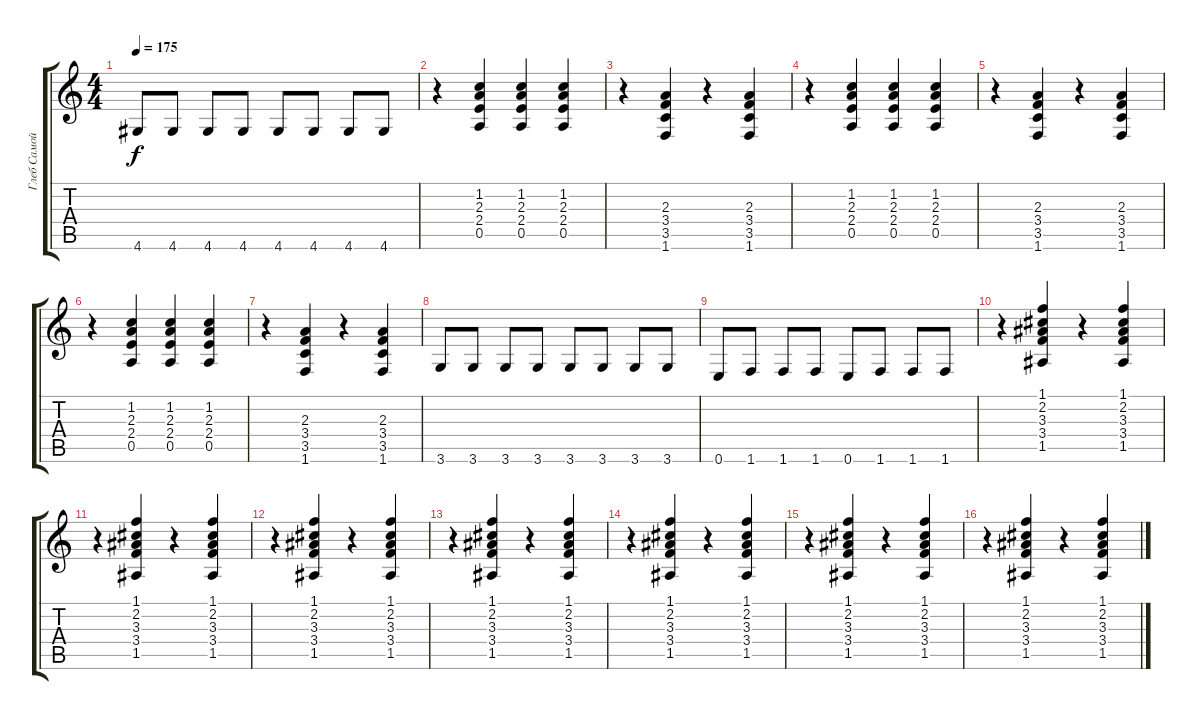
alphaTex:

\track ("Глеб Самойлов" "Глеб Самой") {instrument distortionguitar}
\staff {score tabs}
\tuning (E4 B3 G3 D3 A2 E2) {hide}
\ts (4 4)
\tempo 175
\clef g2
\ks c
4.6.8{dy f} 4.6.8 4.6.8 4.6.8 4.6.8 4.6.8 4.6.8 4.6.8 |
r.4 (1.2 2.3 2.4 0.5).4 (1.2 2.3 2.4 0.5).4 (1.2 2.3 2.4 0.5).4 |
r.4 (2.3 3.4 3.5 1.6).4 r.4 (2.3 3.4 3.5 1.6).4 |
r.4 (1.2 2.3 2.4 0.5).4 (1.2 2.3 2.4 0.5).4 (1.2 2.3 2.4 0.5).4 |
r.4 (2.3 3.4 3.5 1.6).4 r.4 (2.3 3.4 3.5 1.6).4 |
r.4 (1.2 2.3 2.4 0.5).4 (1.2 2.3 2.4 0.5).4 (1.2 2.3 2.4 0.5).4 |
r.4 (2.3 3.4 3.5 1.6).4 r.4 (2.3 3.4 3.5 1.6).4 |
3.6.8 3.6.8 3.6.8 3.6.8 3.6.8 3.6.8 3.6.8 3.6.8 |
0.6.8 1.6.8 1.6.8 1.6.8 0.6.8 1.6.8 1.6.8 1.6.8 |
r.4 (1.1 2.2 3.3 3.4 1.5).4 r.4 (1.1 2.2 3.3 3.4 1.5).4 |
r.4 (1.1 2.2 3.3 3.4 1.5).4 r.4 (1.1 2.2 3.3 3.4 1.5).4 |
r.4 (1.1 2.2 3.3 3.4 1.5).4 r.4 (1.1 2.2 3.3 3.4 1.5).4 |
r.4 (1.1 2.2 3.3 3.4 1.5).4 r.4 (1.1 2.2 3.3 3.4 1.5).4 |
r.4 (1.1 2.2 3.3 3.4 1.5).4 r.4 (1.1 2.2 3.3 3.4 1.5).4 |
r.4 (1.1 2.2 3.3 3.4 1.5).4 r.4 (1.1 2.2 3.3 3.4 1.5).4 |
r.4 (1.1 2.2 3.3 3.4 1.5).4 r.4 (1.1 2.2 3.3 3.4 1.5).4
